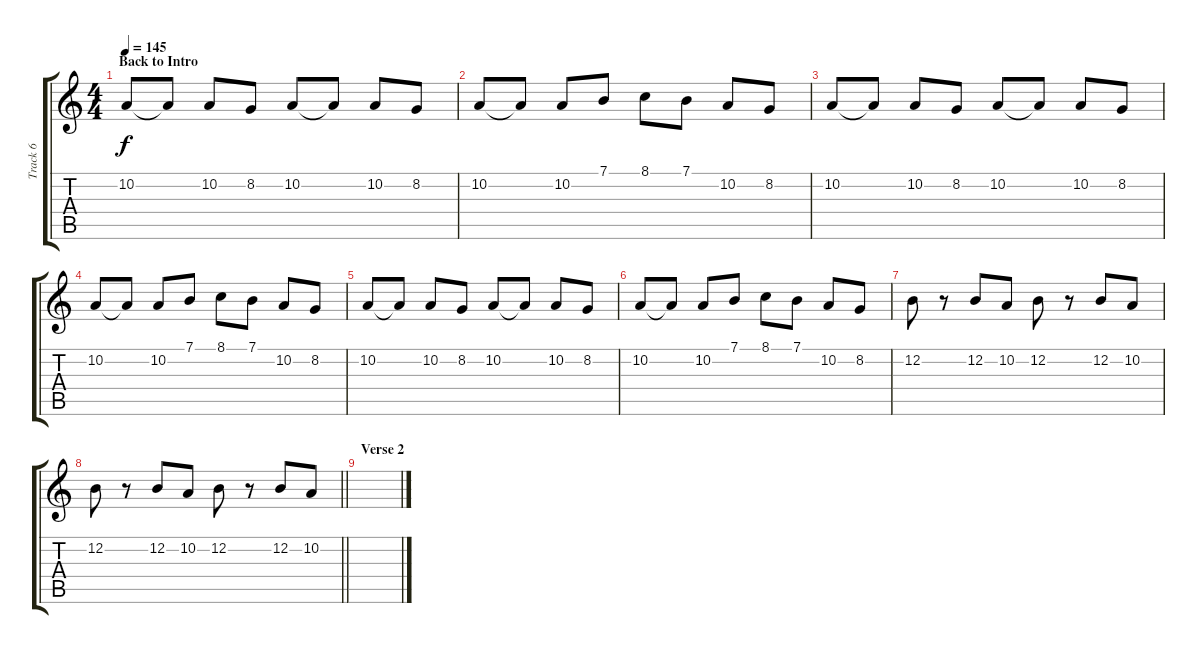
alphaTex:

\track ("Track 6" "Track 6") {instrument electricgrandpiano}
\staff {score tabs}
\tuning (E4 B3 G3 D3 A2 E2) {hide}
\ts (4 4)
\section ("" "Back to Intro")
\tempo 145
\clef g2
\ks c
10.2.8{dy f volume 16 instrument synthstrings2} 10.2{t}.8 10.2.8 8.2.8 10.2.8 10.2{t}.8 10.2.8 8.2.8 |
10.2.8 10.2{t}.8 10.2.8 7.1.8 8.1.8 7.1.8 10.2.8 8.2.8 |
10.2.8 10.2{t}.8 10.2.8 8.2.8 10.2.8 10.2{t}.8 10.2.8 8.2.8 |
10.2.8 10.2{t}.8 10.2.8 7.1.8 8.1.8 7.1.8 10.2.8 8.2.8 |
10.2.8 10.2{t}.8 10.2.8 8.2.8 10.2.8 10.2{t}.8 10.2.8 8.2.8 |
10.2.8 10.2{t}.8 10.2.8 7.1.8 8.1.8 7.1.8 10.2.8 8.2.8 |
12.2.8 r.8 12.2.8 10.2.8 12.2.8 r.8 12.2.8 10.2.8 |
\barLineRight lightlight
12.2.8 r.8 12.2.8 10.2.8 12.2.8 r.8 12.2.8 10.2.8 |
\section ("" "Verse 2")
